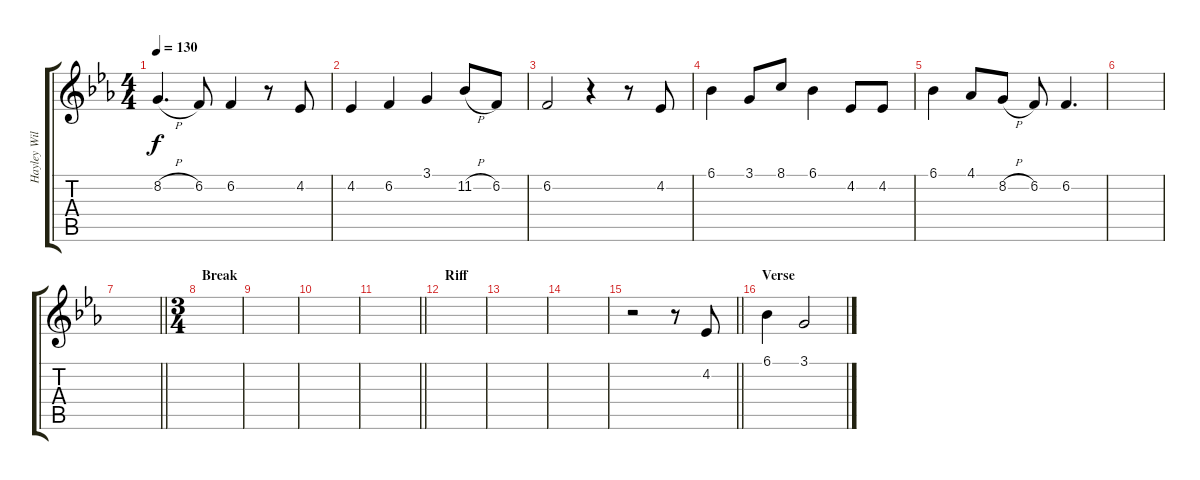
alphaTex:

\track ("Hayley Williams (Vocals)" "Hayley Wil") {instrument altosax bank 255}
\staff {score tabs}
\tuning (E4 B3 G3 D3 A2 E2) {hide}
\ts (4 4)
\tempo 130
\clef g2
\ks eb
8.2{h}.4{d dy f} 6.2.8 6.2.4 r.8 4.2.8 |
4.2.4 6.2.4 3.1.4 11.2{h}.8 6.2.8 |
6.2.2 r.4 r.8 4.2.8 |
6.1.4 3.1.8 8.1.8 6.1.4 4.2.8 4.2.8 |
6.1.4 4.1.8 8.2{h}.8 6.2.8 6.2.4{d} |
|
\barLineRight lightlight
|
\ts (3 4)
\section ("" "Break")
|
|
|
\barLineRight lightlight
|
\section ("" "Riff")
|
|
|
\barLineRight lightlight
r.2 r.8 4.2.8 |
\section ("" "Verse")
6.1.4 3.1.2
